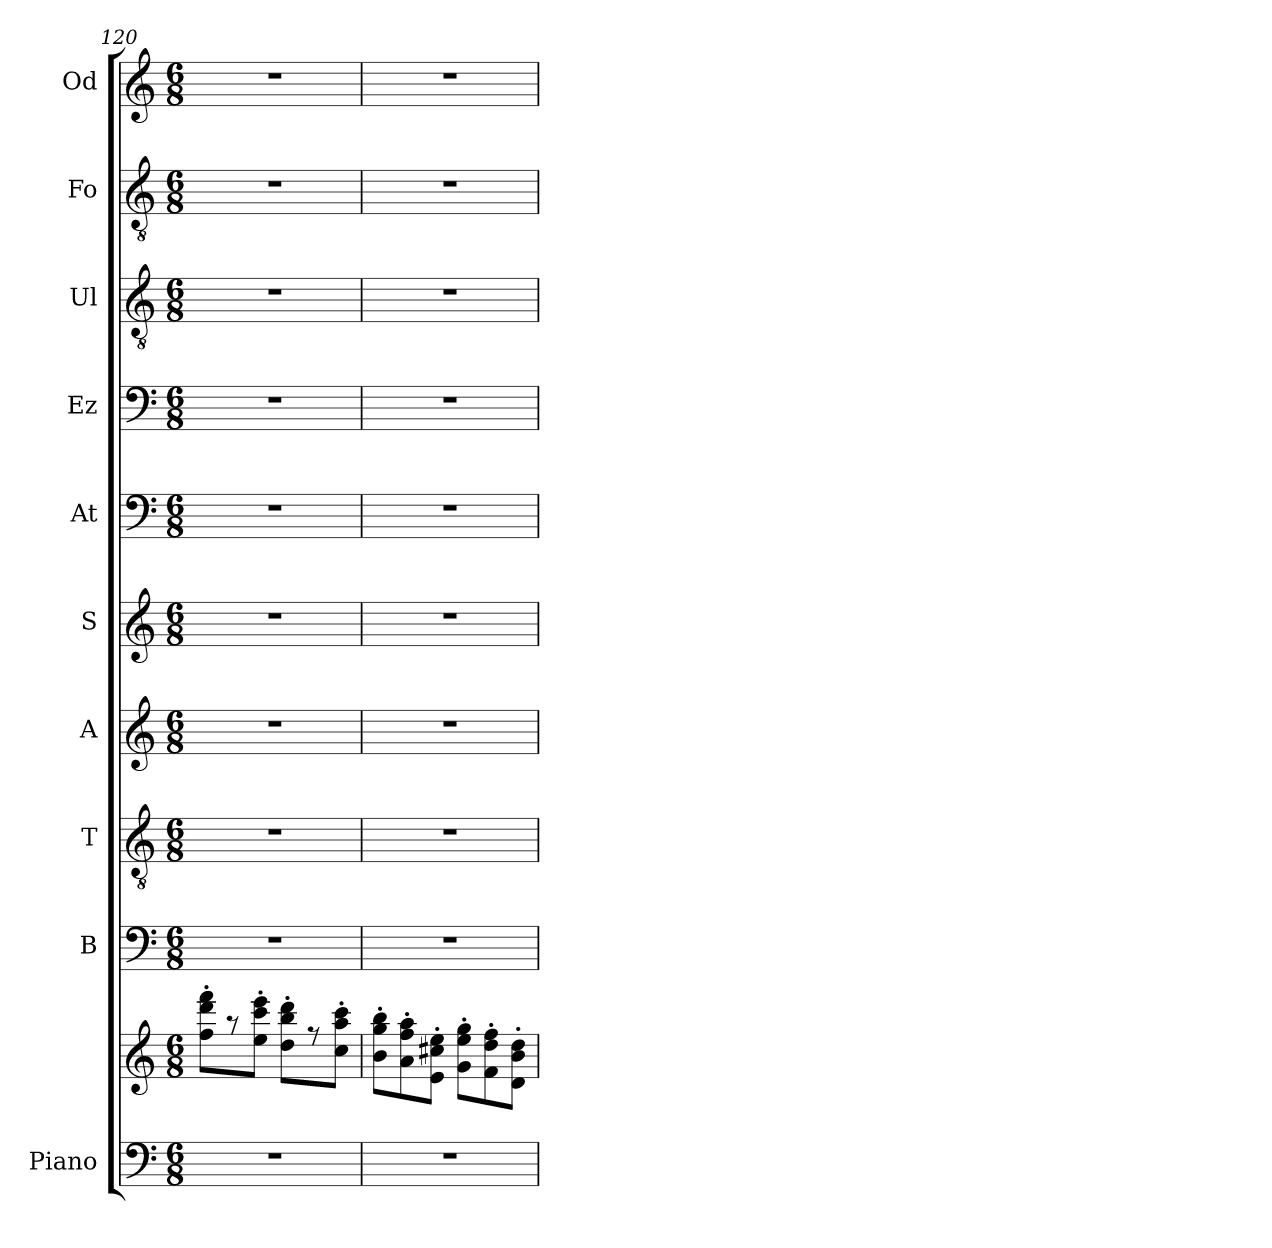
**kern	**kern	**kern	**kern	**kern	**kern	**kern	**kern	**kern	**kern	**kern
*part10	*part10	*part9	*part8	*part7	*part6	*part5	*part4	*part3	*part2	*part1
*staff11	*staff10	*staff9	*staff8	*staff7	*staff6	*staff5	*staff4	*staff3	*staff2	*staff1
*I"Piano	*	*I"B	*I"T	*I"A	*I"S	*I"At	*I"Ez	*I"Ul	*I"Fo	*I"Od
*I'Pno	*	*I'B	*I'T	*I'A	*I'S	*I'At	*I'Ez	*I'Ul	*I'Fo	*I'Od
*clefF4	*clefG2	*clefF4	*clefGv2	*clefG2	*clefG2	*clefF4	*clefF4	*clefGv2	*clefGv2	*clefG2
*k[]	*k[]	*k[]	*k[]	*k[]	*k[]	*k[]	*k[]	*k[]	*k[]	*k[]
*M6/8	*M6/8	*M6/8	*M6/8	*M6/8	*M6/8	*M6/8	*M6/8	*M6/8	*M6/8	*M6/8
=120	=120	=120	=120	=120	=120	=120	=120	=120	=120	=120
2.r	8ff\' 8ddd\' 8fff\'L	2.r	2.r	2.r	2.r	2.r	2.r	2.r	2.r	2.r
.	8r	.	.	.	.	.	.	.	.	.
.	8ee\' 8ccc\' 8eee\'J	.	.	.	.	.	.	.	.	.
.	8dd\' 8bb\' 8ddd\'L	.	.	.	.	.	.	.	.	.
.	8r	.	.	.	.	.	.	.	.	.
.	8cc\' 8aa\' 8ccc\'J	.	.	.	.	.	.	.	.	.
=121	=121	=121	=121	=121	=121	=121	=121	=121	=121	=121
2.r	8b\' 8gg\' 8bb\'L	2.r	2.r	2.r	2.r	2.r	2.r	2.r	2.r	2.r
.	8a\' 8ff\' 8aa\'	.	.	.	.	.	.	.	.	.
.	8e\' 8cc#X\' 8ee\'J	.	.	.	.	.	.	.	.	.
.	8g\' 8ee\' 8gg\'L	.	.	.	.	.	.	.	.	.
.	8f\' 8dd\' 8ff\'	.	.	.	.	.	.	.	.	.
.	8d\' 8b\' 8dd\'J	.	.	.	.	.	.	.	.	.
=	=	=	=	=	=	=	=	=	=	=
*-	*-	*-	*-	*-	*-	*-	*-	*-	*-	*-
